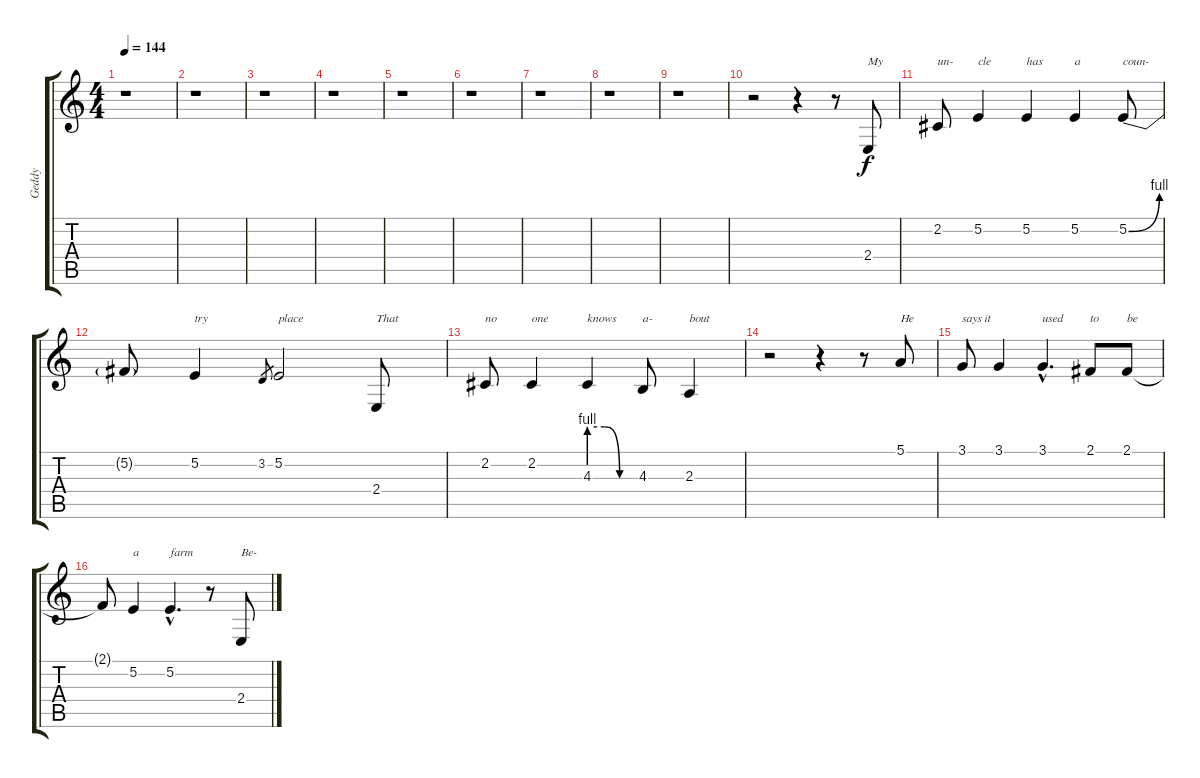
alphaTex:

\track ("Geddy" "Geddy") {instrument lead6voice}
\staff {score tabs}
\tuning (E4 B3 G3 D3 A2 E2) {hide}
\ts (4 4)
\tempo 144
\clef g2
\ks c
r.1{dy f} |
r.1 |
r.1 |
r.1 |
r.1 |
r.1 |
r.1 |
r.1 |
r.1 |
r.2 r.4 r.8 2.4.8{txt "My"} |
2.2.8{txt "un-"} 5.2.4{txt "cle"} 5.2.4{txt "has"} 5.2.4{txt "a"} 5.2{be (bend 0 0 60 4)}.8{txt "coun-"} |
5.2{t}.8 5.2.4{txt "try"} 3.2.8{gr} 5.2.2{txt "place"} 2.4.8{txt "That"} |
2.2.8{txt "no"} 2.2.4{txt "one"} 4.3{be (custom 0 4 20 4 40 0 60 0)}.4{txt "knows"} 4.3.8{txt "a-"} 2.3.4{txt "bout"} |
r.2 r.4 r.8 5.1.8{txt "He"} |
3.1.8{txt "says it"} 3.1.4 3.1{hac}.4{d txt "used"} 2.1.8{txt "to"} 2.1.8{txt "be"} |
2.1{t}.8 5.2.4{txt "a"} 5.2{hac}.4{d txt "farm"} r.8 2.4.8{txt "Be-"}
